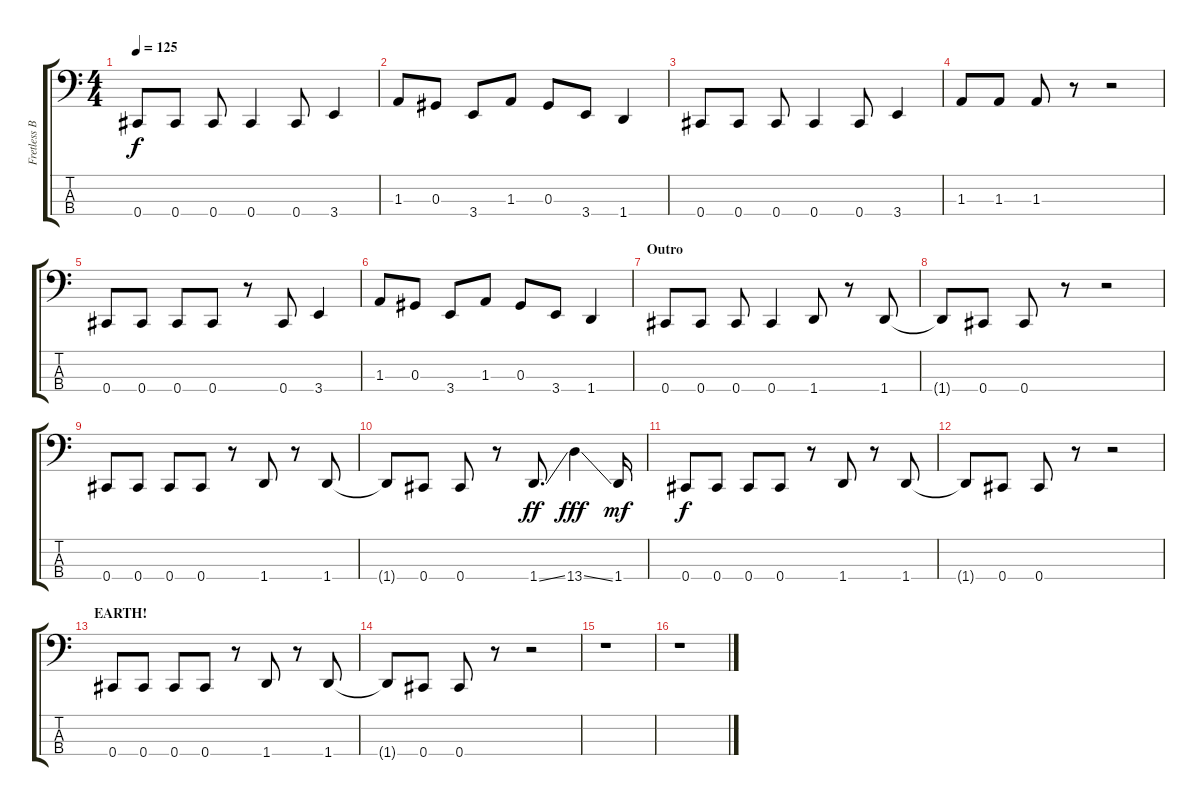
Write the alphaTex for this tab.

\track ("Fretless Bass" "Fretless B") {instrument fretlessbass}
\staff {score tabs}
\tuning (Gb2 Db2 Ab1 Db1) {hide}
\ts (4 4)
\tempo 125
\clef f4
\ks c
0.4.8{dy f} 0.4.8 0.4.8 0.4.4 0.4.8 3.4.4 |
1.3.8 0.3.8 3.4.8 1.3.8 0.3.8 3.4.8 1.4.4 |
0.4.8 0.4.8 0.4.8 0.4.4 0.4.8 3.4.4 |
1.3.8 1.3.8 1.3.8 r.8 r.2 |
0.4.8 0.4.8 0.4.8 0.4.8 r.8 0.4.8 3.4.4 |
1.3.8 0.3.8 3.4.8 1.3.8 0.3.8 3.4.8 1.4.4 |
\section ("" "Outro")
0.4.8 0.4.8 0.4.8 0.4.4 1.4.8 r.8 1.4.8 |
1.4{t}.8 0.4.8 0.4.8 r.8 r.2 |
0.4.8 0.4.8 0.4.8 0.4.8 r.8 1.4.8 r.8 1.4.8 |
1.4{t}.8 0.4.8 0.4.8 r.8 1.4{ss}.8{d dy ff} 13.4{ss}.4{dy fff} 1.4.16{dy mf} |
0.4.8{dy f} 0.4.8 0.4.8 0.4.8 r.8 1.4.8 r.8 1.4.8 |
1.4{t}.8 0.4.8 0.4.8 r.8 r.2 |
\section ("" "EARTH!")
0.4.8 0.4.8 0.4.8 0.4.8 r.8 1.4.8 r.8 1.4.8 |
1.4{t}.8 0.4.8 0.4.8 r.8 r.2 |
r.1 |
r.1
